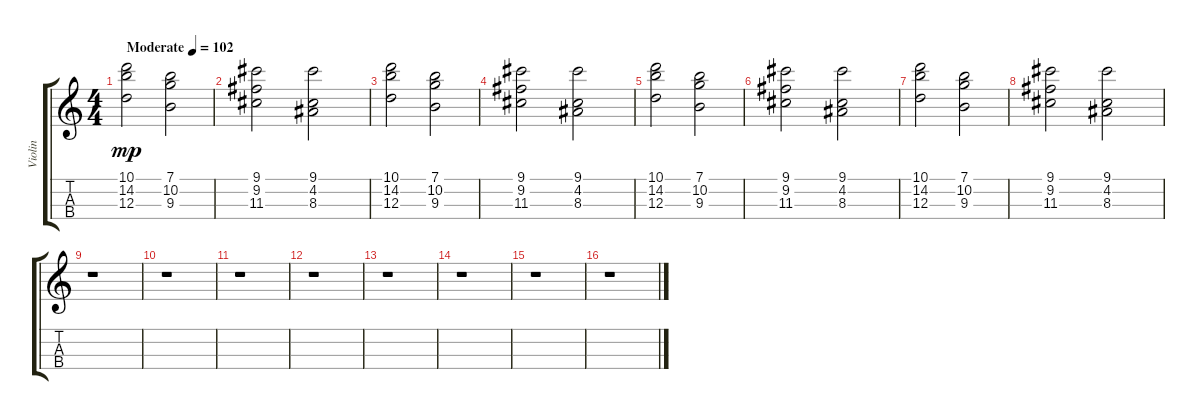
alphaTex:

\track ("Violin" "Violin") {instrument violin}
\staff {score tabs}
\tuning (E5 A4 D4 G3) {hide}
\ts (4 4)
\tempo (102 "Moderate")
\clef g2
\ks c
(10.1 14.2 12.3).2{dy mp instrument violin} (7.1 10.2 9.3).2 |
(9.1 9.2 11.3).2 (9.1 4.2 8.3).2 |
(10.1 14.2 12.3).2 (7.1 10.2 9.3).2 |
(9.1 9.2 11.3).2 (9.1 4.2 8.3).2 |
(10.1 14.2 12.3).2 (7.1 10.2 9.3).2 |
(9.1 9.2 11.3).2 (9.1 4.2 8.3).2 |
(10.1 14.2 12.3).2 (7.1 10.2 9.3).2 |
(9.1 9.2 11.3).2 (9.1 4.2 8.3).2 |
r.1 |
r.1 |
r.1 |
r.1 |
r.1 |
r.1 |
r.1 |
r.1
